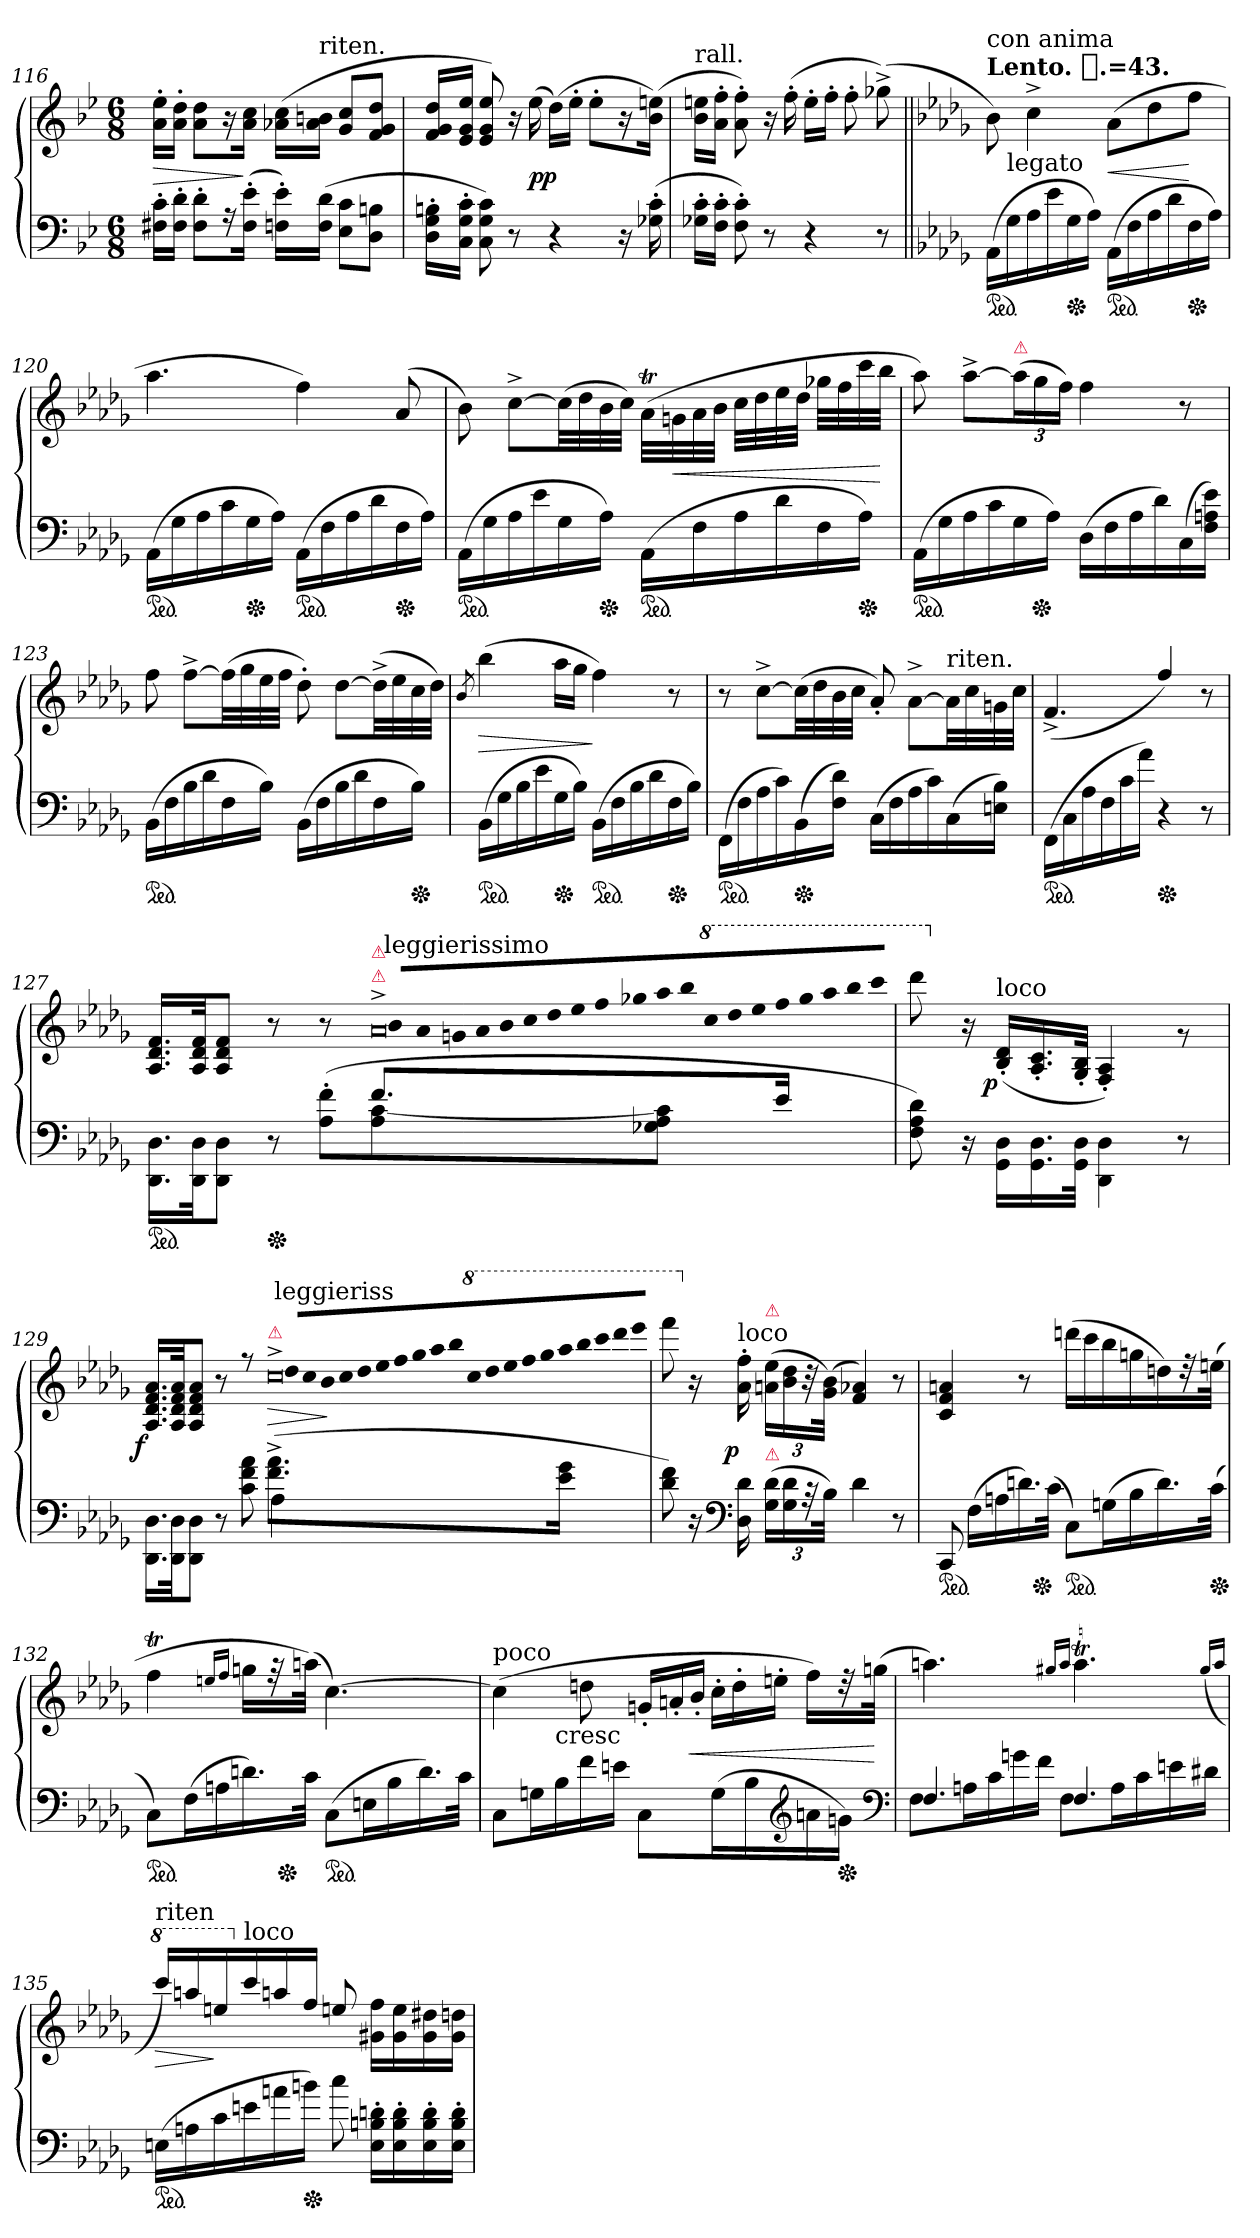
**kern	**kern	**dynam
*part1	*part1	*part1
*staff2	*staff1	*staff1/2
*clefF4	*clefG2	*
*k[b-e-]	*k[b-e-]	*
*B-:	*B-:	*
*M6/8	*M6/8	*
=116	=116	=116
16F#X' 16c'LL	16a' 16ee-'LL	>
16F#' 16d'JJ	16a' 16dd'JJ	.
8F#' 8d'L	8a 8ddL	.
16r	16r	.
(>16F#' 16e-'Jk	16a 16ccJk	]
16Fn' 16e-'LL)	(<16a-X 16ccLL	.
!	!LO:TX:a:t=riten.	!
(>16F 16dJJ	16a- 16bnJJ	.
8E- 8cL	8g 8ccL	.
8D 8BnJ	8f 8g 8ddJ	.
=117	=117	=117
16D'> 16G'> 16Bn'>LL	16f 16g 16ddLL	.
16C'> 16G'> 16c'>JJ	16e- 16g 16ee-JJ	.
8C 8G 8c)	8e- 8g 8ee-)	.
8r	16r	.
.	(>16ee-	pp
4r	(>16ddLL)	.
.	16ee-'JJ	.
.	8ee-'L	.
16r	16r	.
(16G-X' 16c'	(>16b- 16eenJk)	.
=118	=118	=118
!	!LO:TX:a:t=rall.	!
16G-X'> 16c'>LL	16b- 16eenLL	.
16F'> 16c'>JJ	16a'> 16ff'>JJ	.
8F'> 8c'>)	8a'> 8ff'>)	.
8r	16r	.
.	(>16ff'>	.
4r	16ee'>LL	.
.	16ff'>JJ	.
.	8ff'>	.
8r	(>8gg-X^<)	.
=119||	=119||	=119||
*k[b-e-a-d-g-]	*k[b-e-a-d-g-]	*
!	!LO:TX:a:B:t=Lento. [quarter].=43.	!
!	!LO:TX:a:t=con anima	!
*ped	*	*
(>16AA-LL	8b-)	.
!LO:TX:a:t=legato	!	!
16G-	.	.
16A-	4cc^>	.
16e-	.	.
*Xped	*	*
16G-	.	.
16A-JJ)	.	.
*ped	*	*
(>16AA-LL	(>8a-L	<
16F	.	.
16A-	8dd-	.
16d-	.	.
*Xped	*	*
16F	8ffJ	[
16A-JJ)	.	.
=120	=120	=120
*ped	*	*
(>16AA-LL	4.aa-	.
16G-	.	.
16A-	.	.
16c	.	.
*Xped	*	*
16G-	.	.
16A-JJ)	.	.
*ped	*	*
(>16AA-LL	4ff)	.
16F	.	.
16A-	.	.
16d-	.	.
*Xped	*	*
16F	(>8a-	.
16A-JJ)	.	.
=121	=121	=121
*ped	*	*
(>16AA-LL	8b-)	.
16G-	.	.
16A-	[8cc^>L	.
16e-	.	.
16G-	(>32ccLL]	.
.	32dd-	.
*Xped	*	*
16A-JJ)	32b-	.
.	32ccJJJ)	.
*ped	*	*
(>16AA-LL	(>32a-T\LLL	.
.	32gn	<
16F	32a-	.
.	32b-JJJ	.
16A-	32ccLLL	.
.	32dd-	.
16d-	32ee-	.
.	32dd-JJJ	.
16F	32gg-XLLL	.
.	32ff	.
*Xped	*	*
16A-JJ)	32ccc	.
.	32bb-JJJ	[
=122	=122	=122
*ped	*	*
(>16AA-LL	8aa-)	.
16G-	.	.
16A-	[8aa-^<L	.
16c	.	.
!	!LO:TX:a:color=crimson:t=⚠	!
16G-	(>24aa-L]	.
*Xped	*	*
.	24gg-	.
16A-JJ)	.	.
.	24ffJJ)	.
(>16D-LL	4ff	.
16F	.	.
16A-	.	.
16d-)	.	.
(>16C	8r	.
16F 16An 16e-JJ)	.	.
=123	=123	=123
*ped	*	*
(>16BB-LL	8ff	.
16F	.	.
16B-	[8ff^<L	.
16d-	.	.
16F	(>32ffLL]	.
.	32gg-	.
16B-JJ)	32ee-	.
.	32ffJJJ	.
(>16BB-LL	8dd-'>)	.
16F	.	.
16B-	[8dd-L	.
16d-	.	.
16F	(>32dd-^>LL]	.
.	32ee-	.
*Xped	*	*
16B-JJ)	32cc	.
.	32dd-JJJ)	.
=124	=124	=124
.	8qb-/	.
*ped	*	*
(>16BB-LL	(>4bb-	>
16G-	.	.
16B-	.	.
16e-	.	.
*Xped	*	*
16G-	16aa-LL	.
16B-JJ)	16gg-JJ	.
*ped	*	*
(>16BB-LL	4ff)	]
16F	.	.
16B-	.	.
16d-	.	.
*Xped	*	*
16F	8r	.
16B-JJ)	.	.
=125	=125	=125
*ped	*	*
(>16FFLL	8r	.
16F	.	.
16A-	[8cc^<L	.
16c)	.	.
*Xped	*	*
(>16BB-	(>32ccLL]	.
.	32dd-	.
16F 16d-JJ)	32b-	.
.	32ccJJJ	.
(>16CLL	8a-'<)	.
16F	.	.
16A-	[8a-^>\L	.
16c)	.	.
!	!LO:TX:a:t=riten.	!
(>16C	32a-\LL]	.
.	32cc	.
16En 16B-JJ)	32gn	.
.	32ccJJJ	.
=126	=126	=126
*ped	*	*
(>16FFLL	(>4.f^<	.
16C	.	.
16A-	.	.
16F	.	.
16c	.	.
16a-\JJ)	.	.
*Xped	*	*
4r	4ff/)	.
8r	8r	.
=127	=127	=127
*^	*^	*
*ped	*	*	*	*
16.DD-\ 16.D-\LL	8rBBBByy	16.A-/ 16.d-/ 16.f/LL	2ryy	.
32DD- 32D-JK	.	32A-/ 32d-/ 32f/JK	.	.
8DD- 8D-J	8rBBBByy	8A-/ 8d-/ 8f/J	.	.
*Xped	*	*	*	*
8r	8rDDDyy	8r	.	.
8rBBBByy	(>8A-'>\ 8f'>\L	8r	.	.
!	!	!LO:N:vis=0	!	!
*	*	*	*Xtuplet	*
!	!	!LO:TX:a:color=crimson:t=⚠	!	!
!	!	!LO:TX:a:color=crimson:t=⚠	!	!
!	!	!	!LO:N:vis=8	!
8.f/L	8A- [8c	4a-^>/	80b-!/L	.
!	!	!	!LO:TX:a:t=leggierissimo	!
!	!	!	!LO:N:vis=8	!
.	.	.	80a-!	.
!	!	!	!LO:N:vis=8	!
.	.	.	80gn!	.
!	!	!	!LO:N:vis=8	!
.	.	.	80a-!	.
!	!	!	!LO:N:vis=8	!
.	.	.	80b-!	.
!	!	!	!LO:N:vis=8	!
.	.	.	80cc!	.
!	!	!	!LO:N:vis=8	!
.	.	.	80dd-!	.
!	!	!	!LO:N:vis=8	!
.	.	.	80ee-!	.
!	!	!	!LO:N:vis=8	!
.	.	.	80ff!	.
!	!	!	!LO:N:vis=8	!
.	.	.	80gg-X!	.
!	!	!	!LO:N:vis=8	!
.	8G-X 8A- 8c]J	.	80aa-!	.
!	!	!	!LO:N:vis=8	!
.	.	.	80bb-!	.
*	*	*8va	*	*
!	!	!	!LO:N:vis=8	!
.	.	.	80ccc!	.
!	!	!	!LO:N:vis=8	!
.	.	.	80ddd-!	.
!	!	!	!LO:N:vis=8	!
.	.	.	80eee-!	.
!	!	!	!LO:N:vis=8	!
16e-Jk	.	.	80fff!	.
!	!	!	!LO:N:vis=8	!
.	.	.	80ggg-!	.
!	!	!	!LO:N:vis=8	!
.	.	.	80aaa-!	.
!	!	!	!LO:N:vis=8	!
.	.	.	80bbb-!	.
!	!	!	!LO:N:vis=8	!
.	.	.	80cccc!J	.
*v	*v	*	*	*
*	*v	*v	*
=128	=128	=128
8F 8A- 8d-)	8dddd-	.
*	*X8va	*
16r	16r	.
!	!LO:TX:a:t=loco	!
!	!	!LO:DY:rj
16GG-\ 16D-\LL	(>16B-'>/ 16d-'>/LL	p
16.GG-\ 16.D-\	16.A-'>/ 16.c'>/	.
32GG-\ 32D-\JJk	32G-'>/ 32B-'>/JJk	.
4DD-\ 4D-\	4F'>/ 4A-'>/)	.
8r	8rg	.
=129	=129	=129
*^	*^	*
!	!	!	!	!LO:DY:rj
16.DD-\ 16.D-\LL	4.rAyy	16.A-/ 16.d-/ 16.f/ 16.a-/LL	2ryy	f
32DD- 32D-JK	.	32A-/ 32d-/ 32f/ 32a-/JK	.	.
8DD- 8D-J	.	8A-/ 8d-/ 8f/ 8a-/J	.	.
8r	.	8r	.	.
8c\ 8f\ 8a-\	8raayy	8rff	.	.
!	!	!LO:TX:a:color=crimson:t=⚠	!	!
!	!	!LO:N:vis=0	!LO:N:vis=8	!
(>8.f^\ 8.a-^\L	4A-	4cc^>/	80dd-!/L	>
!	!	!	!LO:TX:a:t=leggieriss	!
!	!	!	!LO:N:vis=8	!
.	.	.	80cc!	.
!	!	!	!LO:N:vis=8	!
.	.	.	80b-!	.
!	!	!	!LO:N:vis=8	!
.	.	.	80cc!	]
!	!	!	!LO:N:vis=8	!
.	.	.	80dd-!	.
!	!	!	!LO:N:vis=8	!
.	.	.	80ee-!	.
!	!	!	!LO:N:vis=8	!
.	.	.	80ff!	.
!	!	!	!LO:N:vis=8	!
.	.	.	80gg-!	.
!	!	!	!LO:N:vis=8	!
.	.	.	80aa-!	.
!	!	!	!LO:N:vis=8	!
.	.	.	80bb-!	.
*	*	*8va	*	*
!	!	!	!LO:N:vis=8	!
.	.	.	80ccc!	.
!	!	!	!LO:N:vis=8	!
.	.	.	80ddd-!	.
!	!	!	!LO:N:vis=8	!
.	.	.	80eee-!	.
!	!	!	!LO:N:vis=8	!
.	.	.	80fff!	.
!	!	!	!LO:N:vis=8	!
.	.	.	80ggg-!	.
!	!	!	!LO:N:vis=8	!
16e-\ 16g-\Jk	.	.	80aaa-!	.
!	!	!	!LO:N:vis=8	!
.	.	.	80bbb-!	.
!	!	!	!LO:N:vis=8	!
.	.	.	80cccc!	.
!	!	!	!LO:N:vis=8	!
.	.	.	80dddd-!	.
!	!	!	!LO:N:vis=8	!
.	.	.	80eeee-!J	.
*v	*v	*	*	*
*	*v	*v	*
=130	=130	=130
8d- 8f)	8ffff	.
*	*X8va	*
16r	16r	.
*clefF4	*	*
!	!LO:TX:a:t=loco	!
!	!	!LO:DY:rj
16D- 16d-	16a-'> 16ff'>	p
*	*tuplet	*
!	!LO:TX:a:color=crimson:t=⚠	!
!LO:TX:a:color=crimson:t=⚠	!	!
(>24G- 24d-LL	(>24an 24ee-LL	.
24G- 24d-	24b- 24dd-	.
48rA	48r	.
48B-JJk)	(>48g- 48b-JJk)	.
4d-	4f 4a-X)	.
8r	8r	.
=131	=131	=131
!	!LO:TX:a:t=dolciss.	!
*ped	*	*
*	*^	*
8CC	4c 4f 4an	4ryy	.
(>16FLL	.	.	.
16An	.	.	.
16.dn)	8r	32.ryy	.
*Xped	*	*	*
.	.	4ryy	.
(>32cJJk	.	.	.
*ped	*	*	*
8CL)	(>16dddnLL	.	.
.	16ccc	.	.
(>16GnL	16bb-	.	.
.	.	8ryy	.
16B-	16ggn	.	.
16.d)	16ddn)	.	.
.	.	16ryy	.
.	32rdd	.	.
*Xped	*	*	*
(>32cJJk	(>32eenJJk	.	.
.	.	64ryy	.
=132	=132	=132	=132
*ped	*	*	*
8CL)	4fft	4ryy	.
(>16FL	.	.	.
16An	.	.	.
.	16qqeen/LL	.	.
.	16qqff/JJ	.	.
16.dn)	16ggnLL	16ryy	.
.	32rff	64ryy	.
*Xped	*	*	*
.	.	4ryy	.
32cJJk	(>32aanJJk)	.	.
*ped	*	*	*
(>8CL	[4.cc)	.	.
16EnL	.	.	.
16B-	.	.	.
.	.	8ryy	.
16.d)	.	.	.
.	.	32.ryy	.
32cJJk	.	.	.
=133	=133	=133	=133
!	!LO:TX:a:t=poco	!	!
8CL	(>4cc]	8.ryy	.
16GnL	.	.	.
!	!	!LO:TX:c:t=cresc	!
16B-	.	2ryy	.
16f	8ddn	.	.
16enJJ	.	.	.
*	*Xtuplet	*	*
8CL	24gn'<LL	.	.
.	24an'<	.	.
.	24b-'<JJ	.	<
(>16GL	24cc'>LL	.	.
.	24dd'>	.	.
16B-	.	.	.
.	24een'>JJ	.	.
*clefG2	*	*	*
16an	16ffLL)	.	.
*Xped	*	*	*
16gnJJ)	32rdd	16ryy	.
.	(>32ggnJJk	.	[
*clefF4	*	*	*
*	*v	*v	*
=134	=134	=134
*^	*	*
4.F/	8FL	4.aan)	.
.	16An\L	.	.
.	16c	.	.
.	16gn\	.	.
.	16f\JJ	.	.
.	.	16qqgg#X/LL	.
.	.	16qqaa/JJ	.
4.F/	8FL	4.aaT	.
.	16A\L	.	.
.	16c	.	.
.	16en\	.	.
.	16d#XJJ	.	.
*v	*v	*	*
.	(>16qqgg#/LL	.
.	16qqaa/JJ	.
=135	=135	=135
*	*8va	*
!	!LO:TX:a:t=riten	!
*ped	*	*
(<16EnLL	16cccc/LL)	>
16An	16aaan	.
16c	16eeen	]
*	*X8va	*
!	!LO:TX:a:t=loco	!
16en\	16ccc/	.
16an	16aan	.
*Xped	*	*
16bn\JJ)	16ff/JJ	.
8cc\	8een/	.
16E' 16Bn' 16dn'LL	16g#X 16ffLL	.
16E' 16B' 16d'	16g# 16ee	.
16E' 16B' 16d'	16g# 16dd#X	.
16E' 16B' 16d'JJ	16g# 16ddnJJ	.
=	=	=
*-	*-	*-
